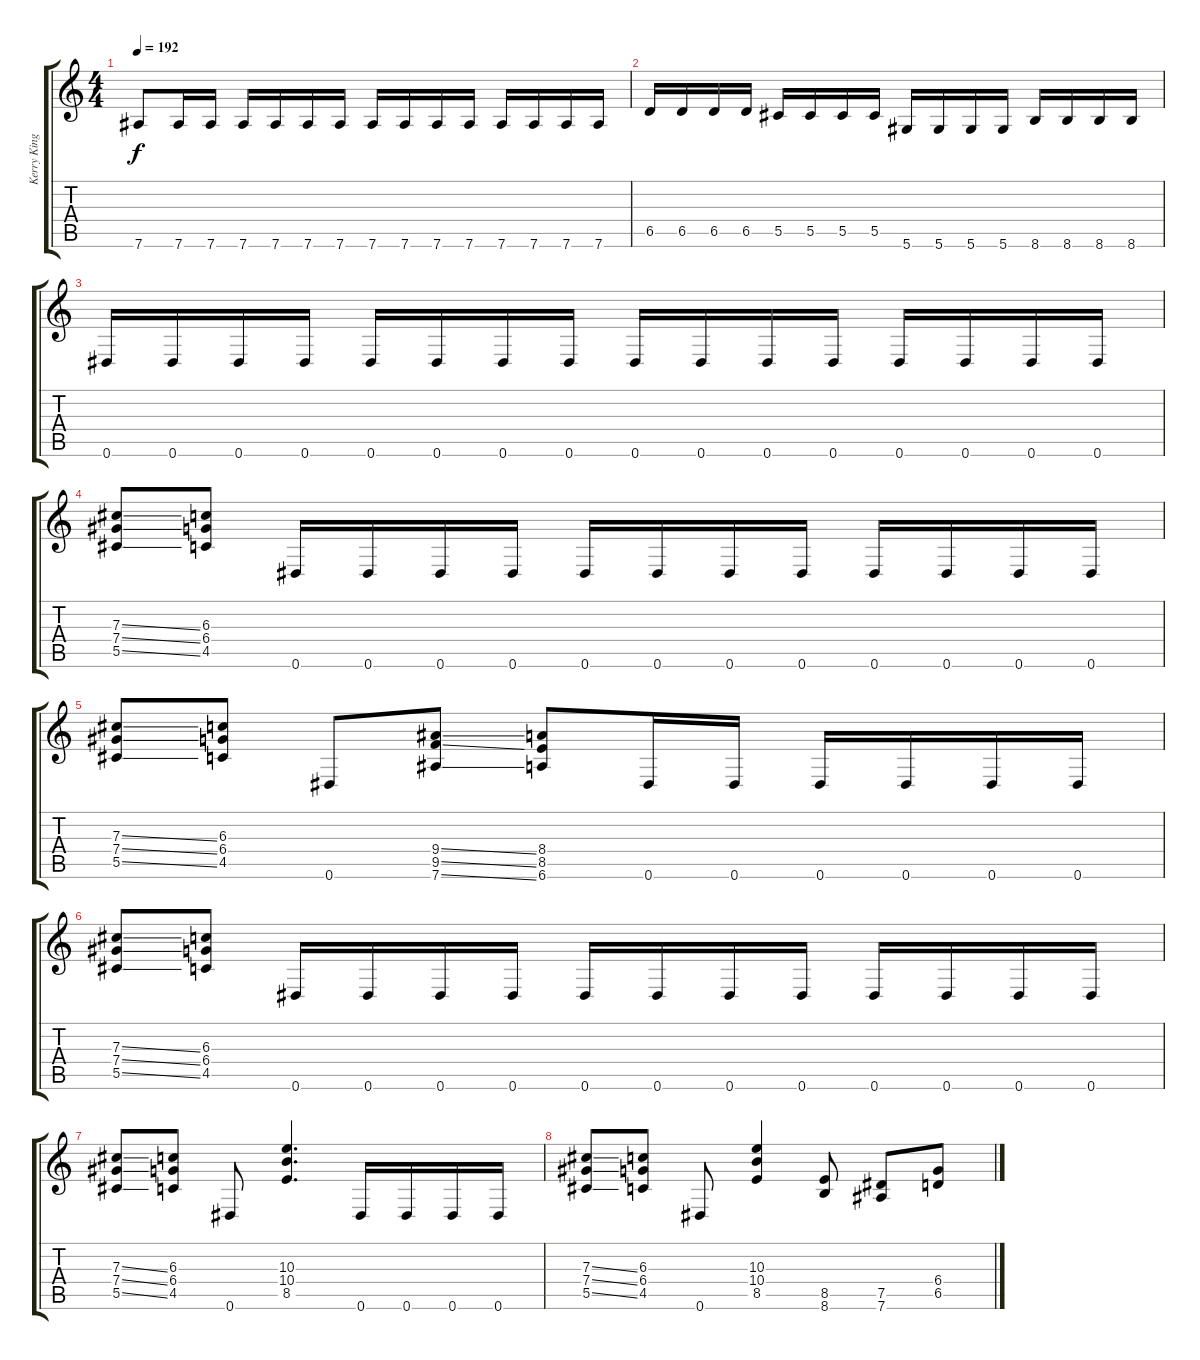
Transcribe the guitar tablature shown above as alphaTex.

\track ("Kerry King" "Kerry King") {instrument distortionguitar}
\staff {score tabs}
\tuning (Eb4 Bb3 Gb3 Db3 Ab2 Eb2) {hide}
\ts (4 4)
\tempo 192
\clef g2
\ks c
7.6.8{dy f} 7.6.16 7.6.16 7.6.16 7.6.16 7.6.16 7.6.16 7.6.16 7.6.16 7.6.16 7.6.16 7.6.16 7.6.16 7.6.16 7.6.16 |
6.5.16 6.5.16 6.5.16 6.5.16 5.5.16 5.5.16 5.5.16 5.5.16 5.6.16 5.6.16 5.6.16 5.6.16 8.6.16 8.6.16 8.6.16 8.6.16 |
0.6.16 0.6.16 0.6.16 0.6.16 0.6.16 0.6.16 0.6.16 0.6.16 0.6.16 0.6.16 0.6.16 0.6.16 0.6.16 0.6.16 0.6.16 0.6.16 |
(7.3{ss} 7.4{ss} 5.5{ss}).8 (6.3 6.4 4.5).8 0.6.16 0.6.16 0.6.16 0.6.16 0.6.16 0.6.16 0.6.16 0.6.16 0.6.16 0.6.16 0.6.16 0.6.16 |
(7.3{ss} 7.4{ss} 5.5{ss}).8 (6.3 6.4 4.5).8 0.6.8 (9.4{ss} 9.5{ss} 7.6{ss}).8 (8.4 8.5 6.6).8 0.6.16 0.6.16 0.6.16 0.6.16 0.6.16 0.6.16 |
(7.3{ss} 7.4{ss} 5.5{ss}).8 (6.3 6.4 4.5).8 0.6.16 0.6.16 0.6.16 0.6.16 0.6.16 0.6.16 0.6.16 0.6.16 0.6.16 0.6.16 0.6.16 0.6.16 |
(7.3{ss} 7.4{ss} 5.5{ss}).8 (6.3 6.4 4.5).8 0.6.8 (10.3 10.4 8.5).4{d} 0.6.16 0.6.16 0.6.16 0.6.16 |
(7.3{ss} 7.4{ss} 5.5{ss}).8 (6.3 6.4 4.5).8 0.6.8 (10.3 10.4 8.5).4 (8.5 8.6).8 (7.5 7.6).8 (6.4 6.5).8
